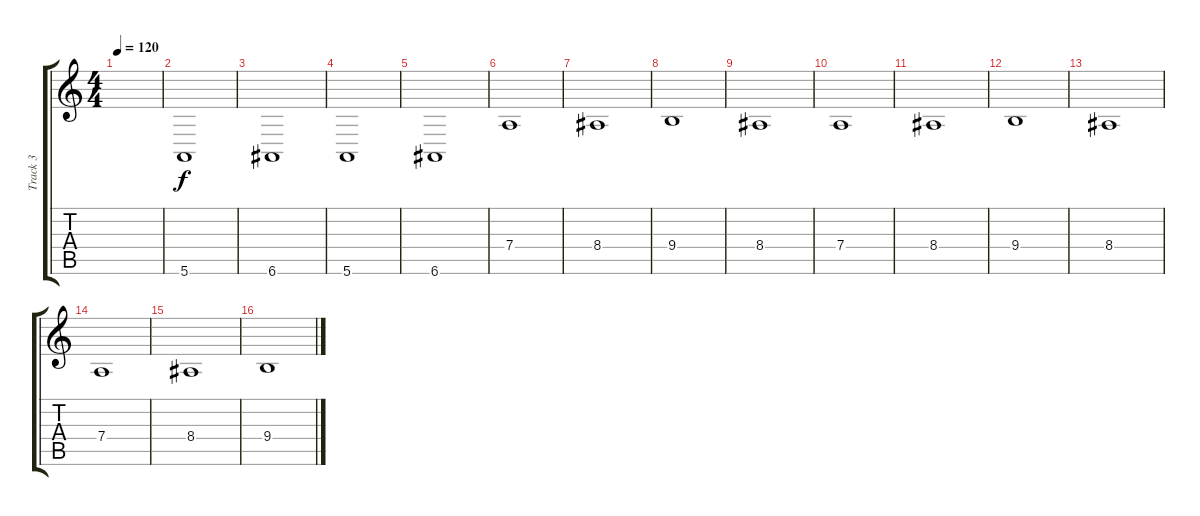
\track ("Track 3" "Track 3") {instrument synthstrings1}
\staff {score tabs}
\tuning (E4 B3 G3 D3 A2 E2) {hide}
\ts (4 4)
\tempo 120
\clef g2
\ks c
|
5.6.1{volume 10} |
6.6.1 |
5.6.1 |
6.6.1 |
7.4.1 |
8.4.1 |
9.4.1 |
8.4.1 |
7.4.1 |
8.4.1 |
9.4.1 |
8.4.1 |
7.4.1 |
8.4.1 |
9.4.1
